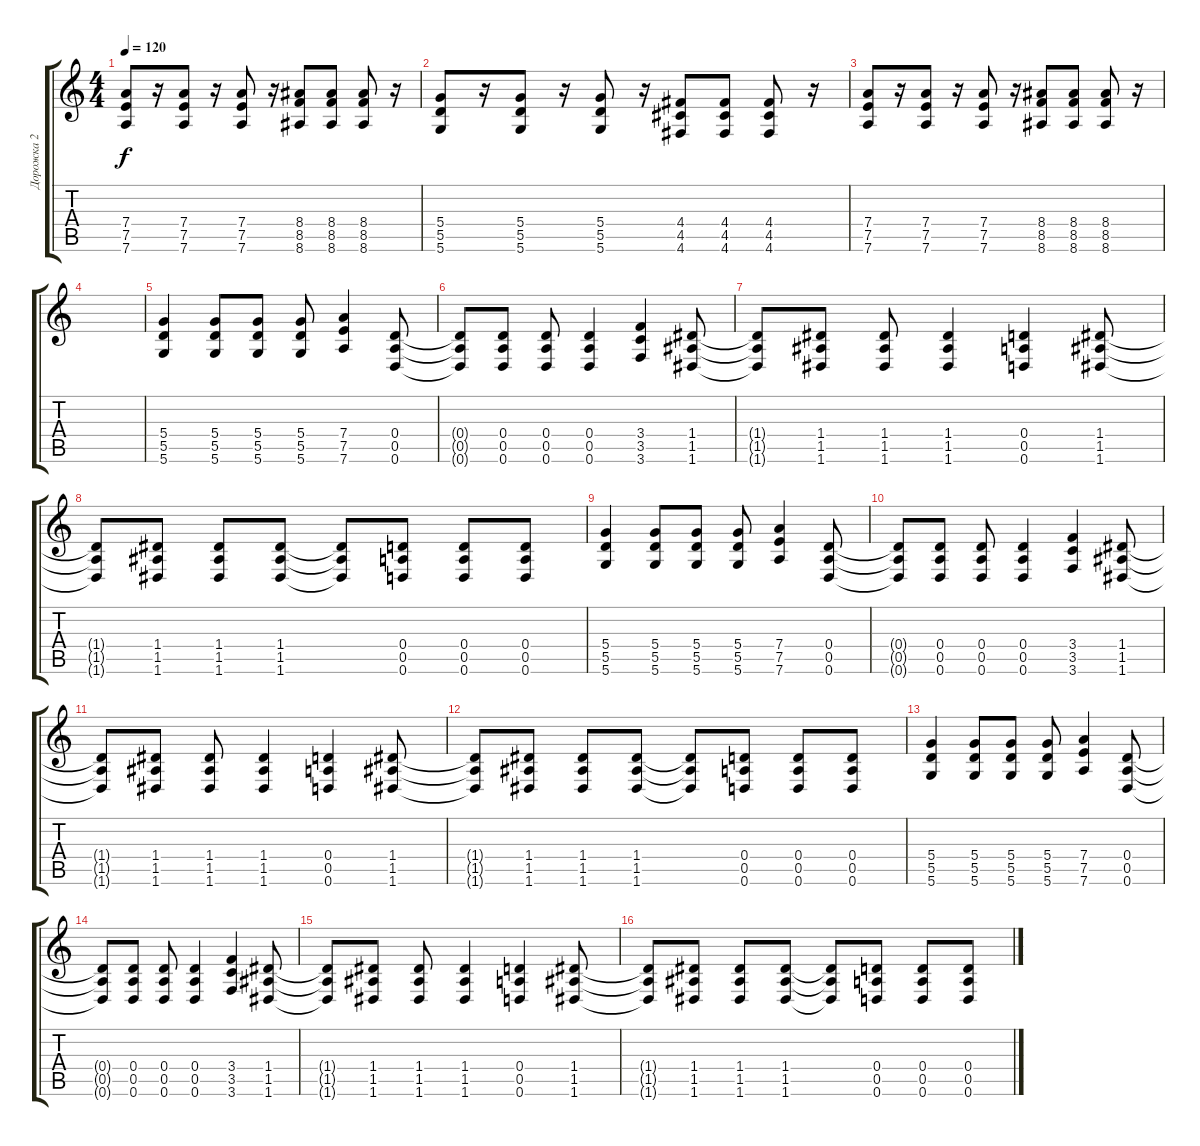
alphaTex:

\track ("Дорожка 2" "Дорожка 2") {instrument distortionguitar}
\staff {score tabs}
\tuning (E4 B3 G3 D3 A2 D2) {hide}
\ts (4 4)
\tempo 120
\clef g2
\ks c
(7.4 7.5 7.6).8{dy f} r.16 (7.4 7.5 7.6).8 r.16 (7.4 7.5 7.6).8 r.16 (8.4 8.5 8.6).8 (8.4 8.5 8.6).8 (8.4 8.5 8.6).8 r.16 |
(5.4 5.5 5.6).8 r.16 (5.4 5.5 5.6).8 r.16 (5.4 5.5 5.6).8 r.16 (4.4 4.5 4.6).8 (4.4 4.5 4.6).8 (4.4 4.5 4.6).8 r.16 |
(7.4 7.5 7.6).8 r.16 (7.4 7.5 7.6).8 r.16 (7.4 7.5 7.6).8 r.16 (8.4 8.5 8.6).8 (8.4 8.5 8.6).8 (8.4 8.5 8.6).8 r.16 |
|
(5.4 5.5 5.6).4 (5.4 5.5 5.6).8 (5.4 5.5 5.6).8 (5.4 5.5 5.6).8 (7.4 7.5 7.6).4 (0.4 0.5 0.6).8 |
(0.4{t} 0.5{t} 0.6{t}).8 (0.4 0.5 0.6).8 (0.4 0.5 0.6).8 (0.4 0.5 0.6).4 (3.4 3.5 3.6).4 (1.4 1.5 1.6).8 |
(1.4{t} 1.5{t} 1.6{t}).8 (1.4 1.5 1.6).8 (1.4 1.5 1.6).8 (1.4 1.5 1.6).4 (0.4 0.5 0.6).4 (1.4 1.5 1.6).8 |
(1.4{t} 1.5{t} 1.6{t}).8 (1.4 1.5 1.6).8 (1.4 1.5 1.6).8 (1.4 1.5 1.6).8 (1.4{t} 1.5{t} 1.6{t}).8 (0.4 0.5 0.6).8 (0.4 0.5 0.6).8 (0.4 0.5 0.6).8 |
(5.4 5.5 5.6).4 (5.4 5.5 5.6).8 (5.4 5.5 5.6).8 (5.4 5.5 5.6).8 (7.4 7.5 7.6).4 (0.4 0.5 0.6).8 |
(0.4{t} 0.5{t} 0.6{t}).8 (0.4 0.5 0.6).8 (0.4 0.5 0.6).8 (0.4 0.5 0.6).4 (3.4 3.5 3.6).4 (1.4 1.5 1.6).8 |
(1.4{t} 1.5{t} 1.6{t}).8 (1.4 1.5 1.6).8 (1.4 1.5 1.6).8 (1.4 1.5 1.6).4 (0.4 0.5 0.6).4 (1.4 1.5 1.6).8 |
(1.4{t} 1.5{t} 1.6{t}).8 (1.4 1.5 1.6).8 (1.4 1.5 1.6).8 (1.4 1.5 1.6).8 (1.4{t} 1.5{t} 1.6{t}).8 (0.4 0.5 0.6).8 (0.4 0.5 0.6).8 (0.4 0.5 0.6).8 |
(5.4 5.5 5.6).4 (5.4 5.5 5.6).8 (5.4 5.5 5.6).8 (5.4 5.5 5.6).8 (7.4 7.5 7.6).4 (0.4 0.5 0.6).8 |
(0.4{t} 0.5{t} 0.6{t}).8 (0.4 0.5 0.6).8 (0.4 0.5 0.6).8 (0.4 0.5 0.6).4 (3.4 3.5 3.6).4 (1.4 1.5 1.6).8 |
(1.4{t} 1.5{t} 1.6{t}).8 (1.4 1.5 1.6).8 (1.4 1.5 1.6).8 (1.4 1.5 1.6).4 (0.4 0.5 0.6).4 (1.4 1.5 1.6).8 |
(1.4{t} 1.5{t} 1.6{t}).8 (1.4 1.5 1.6).8 (1.4 1.5 1.6).8 (1.4 1.5 1.6).8 (1.4{t} 1.5{t} 1.6{t}).8 (0.4 0.5 0.6).8 (0.4 0.5 0.6).8 (0.4 0.5 0.6).8
